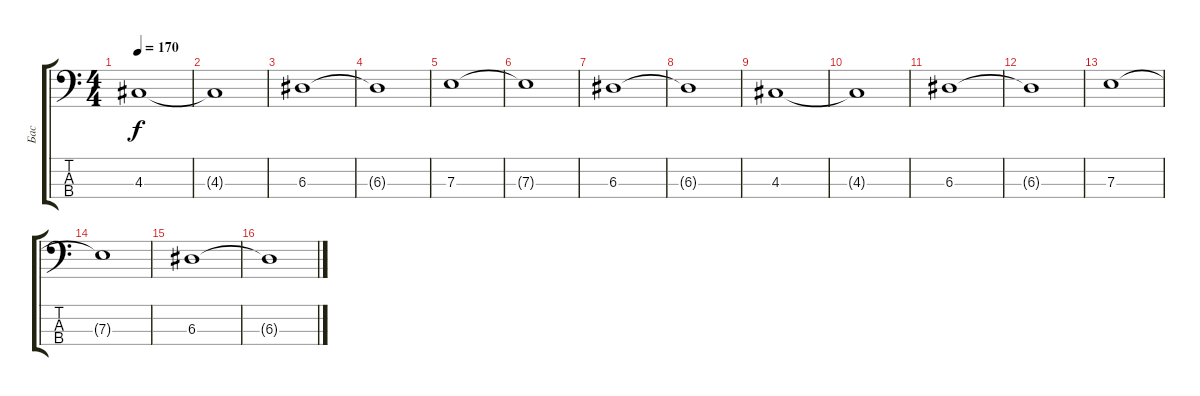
\track ("Бас" "Бас") {instrument fretlessbass}
\staff {score tabs}
\tuning (G2 D2 A1 E1) {hide}
\ts (4 4)
\tempo 170
\clef f4
\ks c
4.3.1{dy f} |
4.3{t}.1 |
6.3.1 |
6.3{t}.1 |
7.3.1 |
7.3{t}.1 |
6.3.1 |
6.3{t}.1 |
4.3.1 |
4.3{t}.1 |
6.3.1 |
6.3{t}.1 |
7.3.1 |
7.3{t}.1 |
6.3.1 |
6.3{t}.1
